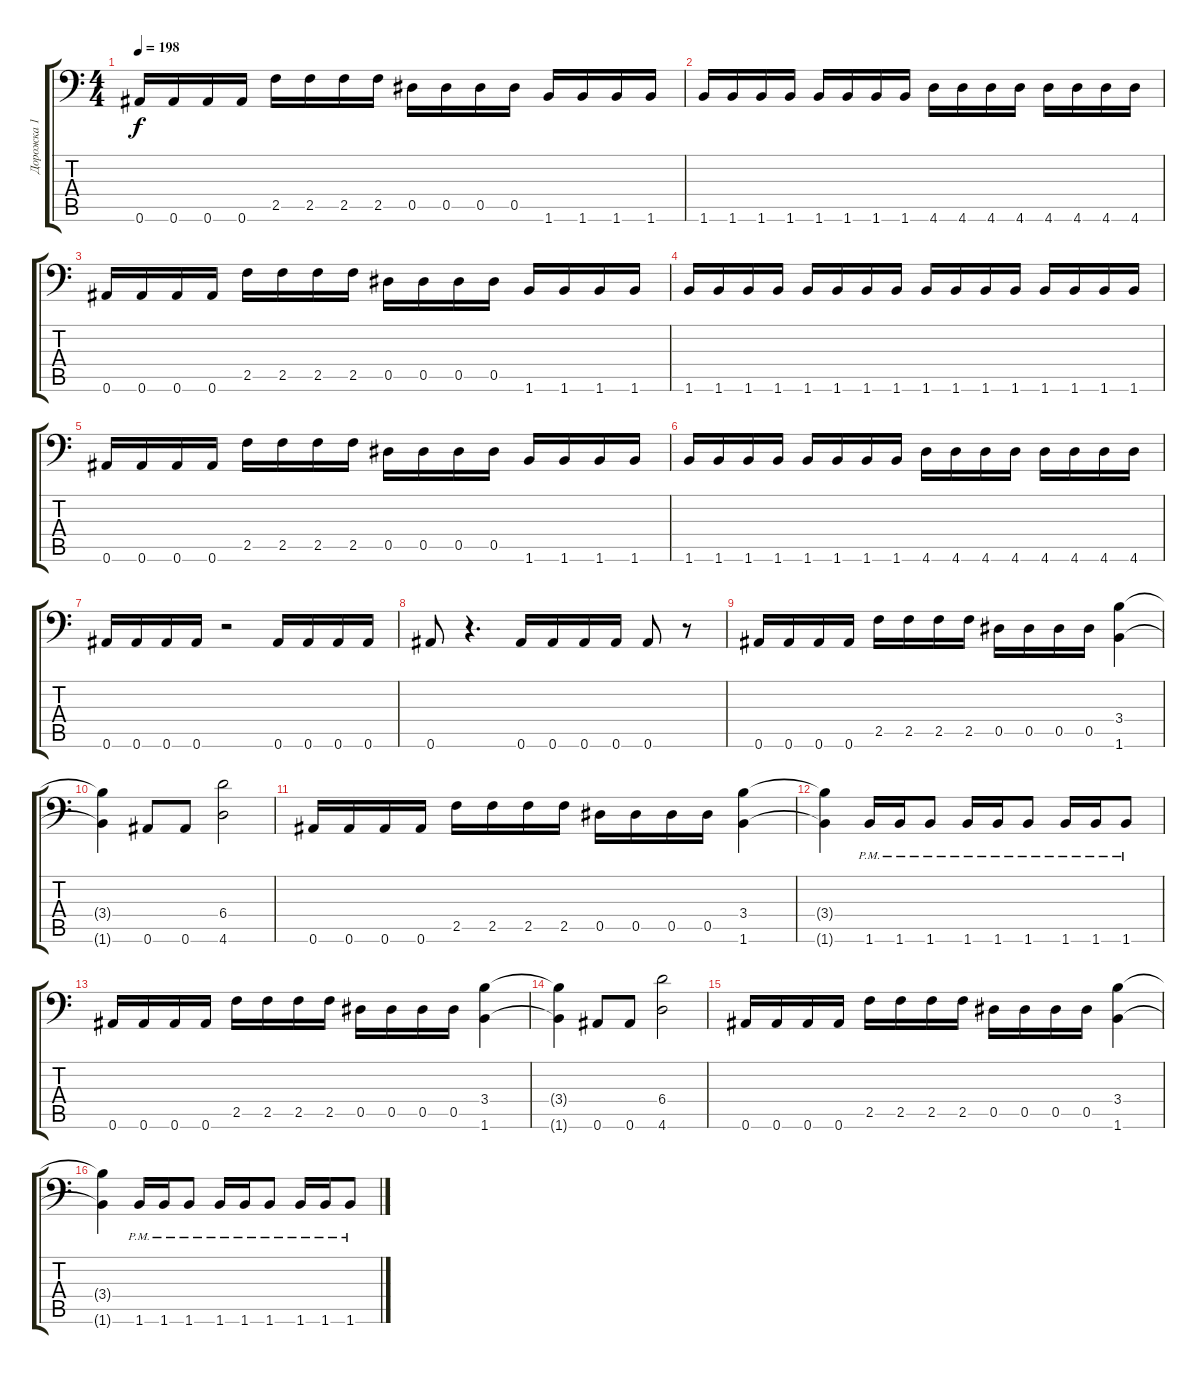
\track ("Дорожка 1" "Дорожка 1") {instrument distortionguitar}
\staff {score tabs}
\tuning (Bb3 F3 Db3 Ab2 Eb2 Bb1) {hide}
\ts (4 4)
\tempo 198
\clef f4
\ks c
0.6.16{dy f} 0.6.16 0.6.16 0.6.16 2.5.16 2.5.16 2.5.16 2.5.16 0.5.16 0.5.16 0.5.16 0.5.16 1.6.16 1.6.16 1.6.16 1.6.16 |
1.6.16 1.6.16 1.6.16 1.6.16 1.6.16 1.6.16 1.6.16 1.6.16 4.6.16 4.6.16 4.6.16 4.6.16 4.6.16 4.6.16 4.6.16 4.6.16 |
0.6.16 0.6.16 0.6.16 0.6.16 2.5.16 2.5.16 2.5.16 2.5.16 0.5.16 0.5.16 0.5.16 0.5.16 1.6.16 1.6.16 1.6.16 1.6.16 |
1.6.16 1.6.16 1.6.16 1.6.16 1.6.16 1.6.16 1.6.16 1.6.16 1.6.16 1.6.16 1.6.16 1.6.16 1.6.16 1.6.16 1.6.16 1.6.16 |
0.6.16 0.6.16 0.6.16 0.6.16 2.5.16 2.5.16 2.5.16 2.5.16 0.5.16 0.5.16 0.5.16 0.5.16 1.6.16 1.6.16 1.6.16 1.6.16 |
1.6.16 1.6.16 1.6.16 1.6.16 1.6.16 1.6.16 1.6.16 1.6.16 4.6.16 4.6.16 4.6.16 4.6.16 4.6.16 4.6.16 4.6.16 4.6.16 |
0.6.16 0.6.16 0.6.16 0.6.16 r.2 0.6.16 0.6.16 0.6.16 0.6.16 |
0.6.8 r.4{d} 0.6.16 0.6.16 0.6.16 0.6.16 0.6.8 r.8 |
0.6.16 0.6.16 0.6.16 0.6.16 2.5.16 2.5.16 2.5.16 2.5.16 0.5.16 0.5.16 0.5.16 0.5.16 (3.4 1.6).4 |
(3.4{t} 1.6{t}).4 0.6.8 0.6.8 (6.4 4.6).2 |
0.6.16 0.6.16 0.6.16 0.6.16 2.5.16 2.5.16 2.5.16 2.5.16 0.5.16 0.5.16 0.5.16 0.5.16 (3.4 1.6).4 |
(3.4{t} 1.6{t}).4 1.6{pm}.16 1.6{pm}.16 1.6{pm}.8 1.6{pm}.16 1.6{pm}.16 1.6{pm}.8 1.6{pm}.16 1.6{pm}.16 1.6{pm}.8 |
0.6.16 0.6.16 0.6.16 0.6.16 2.5.16 2.5.16 2.5.16 2.5.16 0.5.16 0.5.16 0.5.16 0.5.16 (3.4 1.6).4 |
(3.4{t} 1.6{t}).4 0.6.8 0.6.8 (6.4 4.6).2 |
0.6.16 0.6.16 0.6.16 0.6.16 2.5.16 2.5.16 2.5.16 2.5.16 0.5.16 0.5.16 0.5.16 0.5.16 (3.4 1.6).4 |
(3.4{t} 1.6{t}).4 1.6{pm}.16 1.6{pm}.16 1.6{pm}.8 1.6{pm}.16 1.6{pm}.16 1.6{pm}.8 1.6{pm}.16 1.6{pm}.16 1.6{pm}.8
